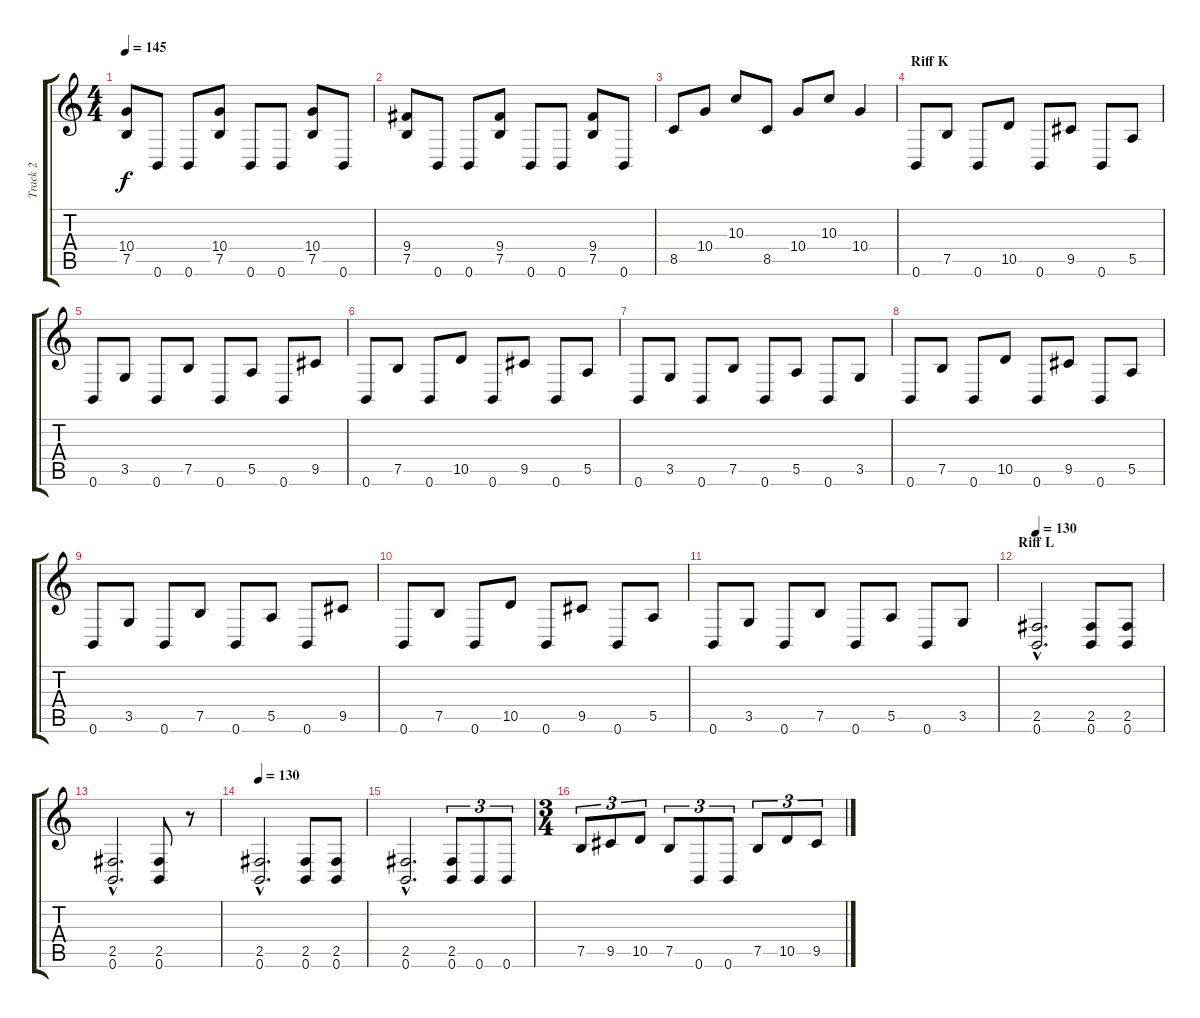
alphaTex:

\track ("Track 2" "Track 2") {instrument overdrivenguitar}
\staff {score tabs}
\tuning (B3 Gb3 D3 A2 E2 B1) {hide}
\ts (4 4)
\tempo 145
\clef g2
\ks c
(10.4 7.5).8{dy f} 0.6.8 0.6.8 (10.4 7.5).8 0.6.8 0.6.8 (10.4 7.5).8 0.6.8 |
(9.4 7.5).8 0.6.8 0.6.8 (9.4 7.5).8 0.6.8 0.6.8 (9.4 7.5).8 0.6.8 |
8.5.8 10.4.8 10.3.8 8.5.8 10.4.8 10.3.8 10.4.4 |
\section ("" "Riff K")
0.6.8 7.5.8 0.6.8 10.5.8 0.6.8 9.5.8 0.6.8 5.5.8 |
0.6.8 3.5.8 0.6.8 7.5.8 0.6.8 5.5.8 0.6.8 9.5.8 |
0.6.8 7.5.8 0.6.8 10.5.8 0.6.8 9.5.8 0.6.8 5.5.8 |
0.6.8 3.5.8 0.6.8 7.5.8 0.6.8 5.5.8 0.6.8 3.5.8 |
0.6.8 7.5.8 0.6.8 10.5.8 0.6.8 9.5.8 0.6.8 5.5.8 |
0.6.8 3.5.8 0.6.8 7.5.8 0.6.8 5.5.8 0.6.8 9.5.8 |
0.6.8 7.5.8 0.6.8 10.5.8 0.6.8 9.5.8 0.6.8 5.5.8 |
0.6.8 3.5.8 0.6.8 7.5.8 0.6.8 5.5.8 0.6.8 3.5.8 |
\section ("" "Riff L")
\tempo 130
(2.5{hac} 0.6{hac}).2{d} (2.5 0.6).8 (2.5 0.6).8 |
(2.5{hac} 0.6{hac}).2{d} (2.5 0.6).8 r.8 |
\tempo 130
(2.5{hac} 0.6{hac}).2{d} (2.5 0.6).8 (2.5 0.6).8 |
(2.5{hac} 0.6{hac}).2{d} (2.5 0.6).8{tu (3 2)} 0.6.8{tu (3 2)} 0.6.8{tu (3 2)} |
\ts (3 4)
7.5.8{tu (3 2)} 9.5.8{tu (3 2)} 10.5.8{tu (3 2)} 7.5.8{tu (3 2)} 0.6.8{tu (3 2)} 0.6.8{tu (3 2)} 7.5.8{tu (3 2)} 10.5.8{tu (3 2)} 9.5.8{tu (3 2)}
